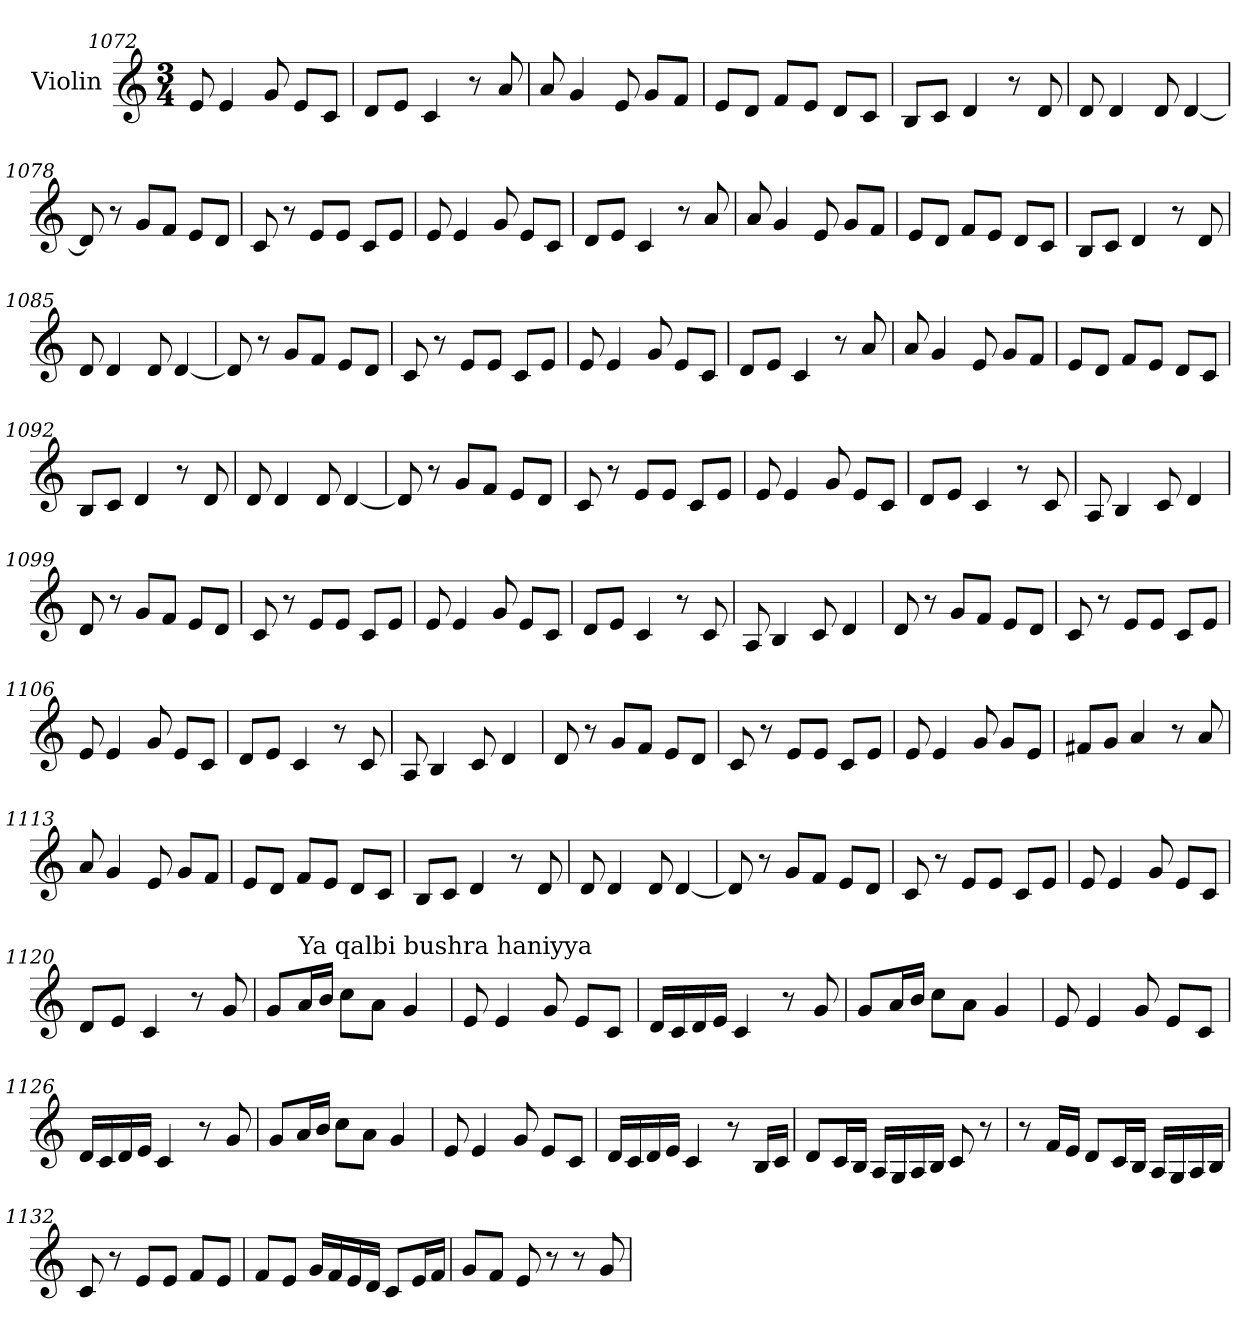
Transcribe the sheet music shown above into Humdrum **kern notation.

**kern
*part1
*staff1
*I"Violin
*clefG2
*k[]
*C:
*M3/4
=1072
8e/
4e/
8g/
8e/L
8c/J
=1073
8d/L
8e/J
4c/
8r
8a/
=1074
8a/
4g/
8e/
8g/L
8f/J
=1075
8e/L
8d/J
8f/L
8e/J
8d/L
8c/J
=1076
8B/L
8c/J
4d/
8r
8d/
!!LO:PB:g=z
=1077
8d/
4d/
8d/
[4d/
=1078
8d/]
8r
8g/L
8f/J
8e/L
8d/J
=1079
8c/
8r
8e/L
8e/J
8c/L
8e/J
=1080
8e/
4e/
8g/
8e/L
8c/J
=1081
8d/L
8e/J
4c/
8r
8a/
=1082
8a/
4g/
8e/
8g/L
8f/J
!!LO:LB:g=z
=1083
8e/L
8d/J
8f/L
8e/J
8d/L
8c/J
=1084
8B/L
8c/J
4d/
8r
8d/
=1085
8d/
4d/
8d/
[4d/
=1086
8d/]
8r
8g/L
8f/J
8e/L
8d/J
=1087
8c/
8r
8e/L
8e/J
8c/L
8e/J
=1088
8e/
4e/
8g/
8e/L
8c/J
!!LO:LB:g=z
=1089
8d/L
8e/J
4c/
8r
8a/
=1090
8a/
4g/
8e/
8g/L
8f/J
=1091
8e/L
8d/J
8f/L
8e/J
8d/L
8c/J
=1092
8B/L
8c/J
4d/
8r
8d/
=1093
8d/
4d/
8d/
[4d/
=1094
8d/]
8r
8g/L
8f/J
8e/L
8d/J
!!LO:LB:g=z
=1095
8c/
8r
8e/L
8e/J
8c/L
8e/J
=1096
8e/
4e/
8g/
8e/L
8c/J
=1097
8d/L
8e/J
4c/
8r
8c/
=1098
8A/
4B/
8c/
4d/
=1099
8d/
8r
8g/L
8f/J
8e/L
8d/J
=1100
8c/
8r
8e/L
8e/J
8c/L
8e/J
!!LO:LB:g=z
=1101
8e/
4e/
8g/
8e/L
8c/J
=1102
8d/L
8e/J
4c/
8r
8c/
=1103
8A/
4B/
8c/
4d/
=1104
8d/
8r
8g/L
8f/J
8e/L
8d/J
=1105
8c/
8r
8e/L
8e/J
8c/L
8e/J
=1106
8e/
4e/
8g/
8e/L
8c/J
!!LO:LB:g=z
=1107
8d/L
8e/J
4c/
8r
8c/
=1108
8A/
4B/
8c/
4d/
=1109
8d/
8r
8g/L
8f/J
8e/L
8d/J
=1110
8c/
8r
8e/L
8e/J
8c/L
8e/J
=1111
8e/
4e/
8g/
8g/L
8e/J
=1112
8f#X/L
8g/J
4a/
8r
8a/
!!LO:LB:g=z
=1113
8a/
4g/
8e/
8g/L
8f/J
=1114
8e/L
8d/J
8f/L
8e/J
8d/L
8c/J
=1115
8B/L
8c/J
4d/
8r
8d/
=1116
8d/
4d/
8d/
[4d/
=1117
8d/]
8r
8g/L
8f/J
8e/L
8d/J
=1118
8c/
8r
8e/L
8e/J
8c/L
8e/J
!!LO:LB:g=z
=1119
8e/
4e/
8g/
8e/L
8c/J
=1120
8d/L
8e/J
4c/
8r
8g/
=1121
8g/L
!LO:TX:a:t=Ya qalbi bushra haniyya
16a/L
16b/JJ
8cc\L
8a\J
4g/
=1122
8e/
4e/
8g/
8e/L
8c/J
=1123
16d/LL
16c/
16d/
16e/JJ
4c/
8r
8g/
=1124
8g/L
16a/L
16b/JJ
8cc\L
8a\J
4g/
!!LO:PB:g=z
=1125
8e/
4e/
8g/
8e/L
8c/J
=1126
16d/LL
16c/
16d/
16e/JJ
4c/
8r
8g/
=1127
8g/L
16a/L
16b/JJ
8cc\L
8a\J
4g/
=1128
8e/
4e/
8g/
8e/L
8c/J
!!LO:PB:g=z
=1129
16d/LL
16c/
16d/
16e/JJ
4c/
8r
16B/LL
16c/JJ
!!LO:PB:g=z
=1130
8d/L
16c/L
16B/JJ
16A/LL
16G/
16A/
16B/JJ
8c/
8r
=1131
8r
16f/LL
16e/JJ
8d/L
16c/L
16B/JJ
16A/LL
16G/
16A/
16B/JJ
=1132
8c/
8r
8e/L
8e/J
8f/L
8e/J
=1133
8f/L
8e/J
16g/LL
16f/
16e/
16d/JJ
8c/L
16e/L
16f/JJ
!!LO:LB:g=z
=1134
8g/L
8f/J
8e/
8r
8r
8g/
=
*-
